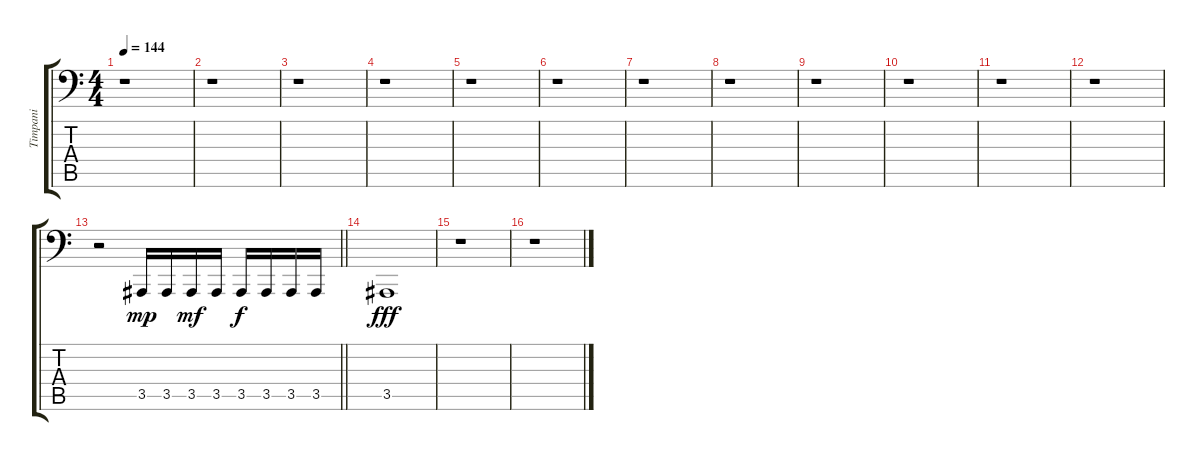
\track ("Timpani" "Timpani") {instrument timpani}
\staff {score tabs}
\tuning (D3 A2 F2 C2 G1 D1) {hide}
\ts (4 4)
\tempo 144
\clef f4
\ks c
r.1{dy fff} |
r.1 |
r.1 |
r.1 |
r.1 |
r.1 |
r.1 |
r.1 |
r.1 |
r.1 |
r.1 |
r.1 |
\barLineRight lightlight
r.2 3.5.16{dy mp} 3.5.16 3.5.16{dy mf} 3.5.16 3.5.16{dy f} 3.5.16 3.5.16 3.5.16 |
3.5.1{dy fff} |
r.1 |
r.1
